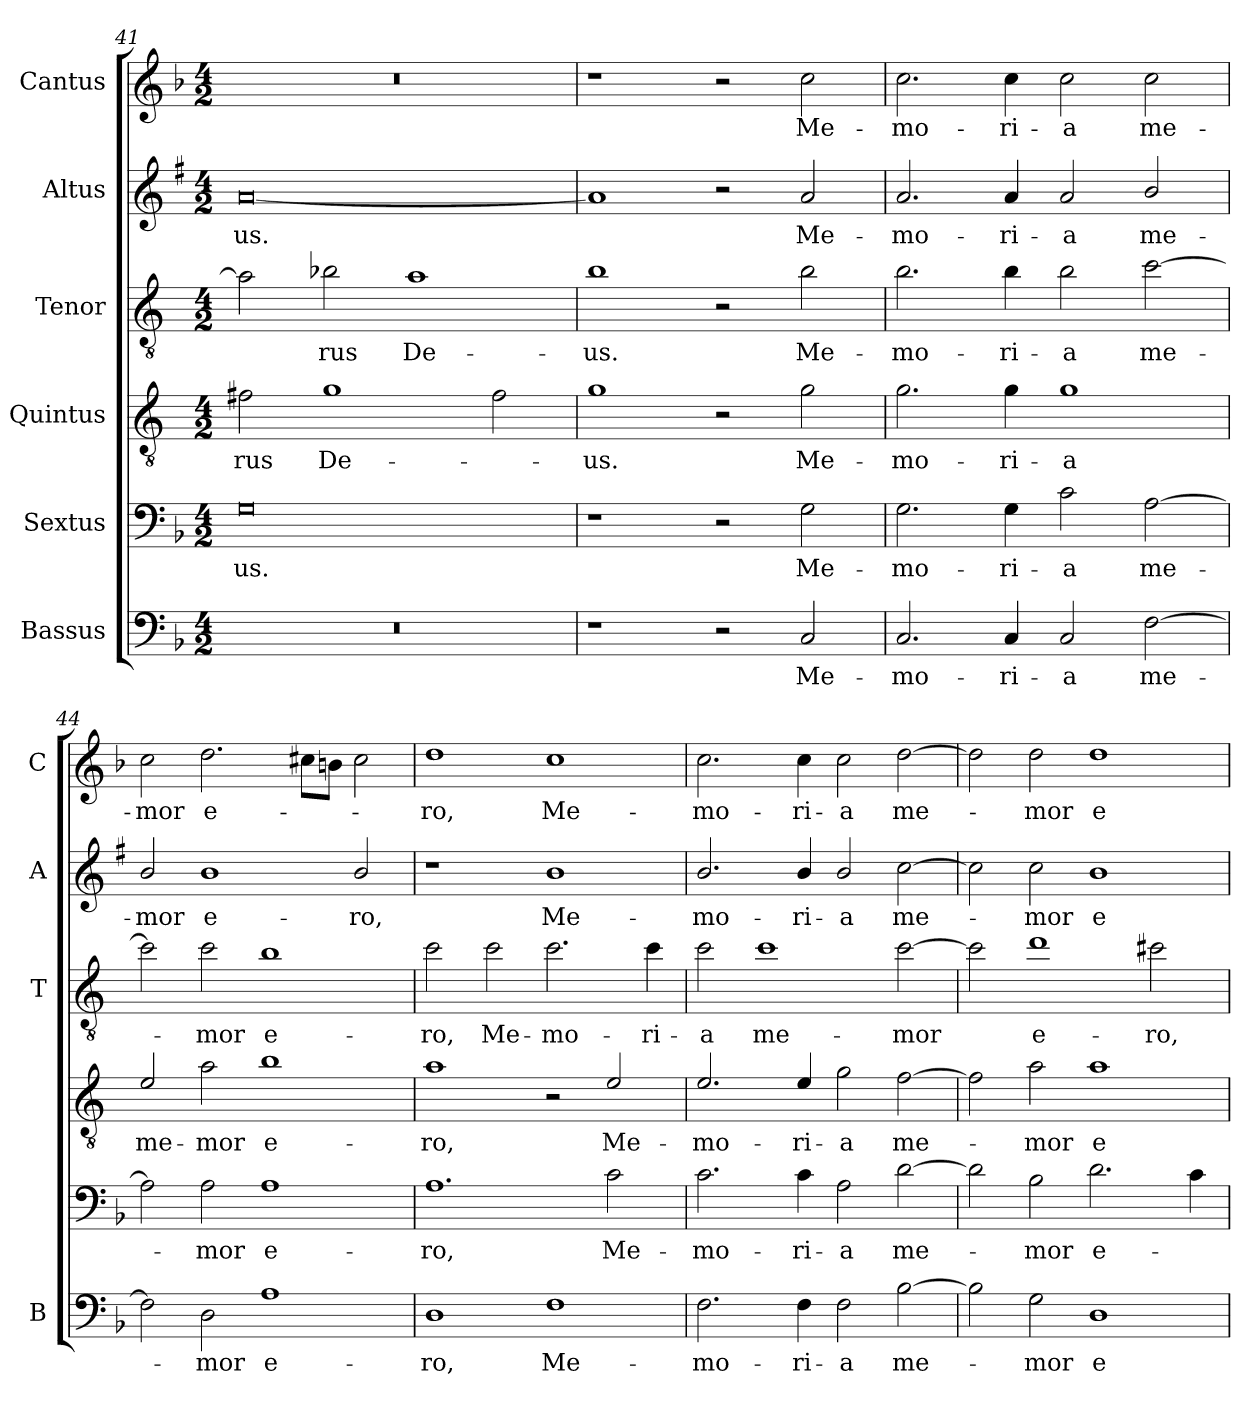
**kern	**text	**kern	**text	**kern	**text	**kern	**text	**kern	**text	**kern	**text
*part6	*part6	*part5	*part5	*part4	*part4	*part3	*part3	*part2	*part2	*part1	*part1
*staff6	*staff6	*staff5	*staff5	*staff4	*staff4	*staff3	*staff3	*staff2	*staff2	*staff1	*staff1
*I"Bassus	*	*I"Sextus	*	*I"Quintus	*	*I"Tenor	*	*I"Altus	*	*I"Cantus	*
*I'B	*	*	*	*	*	*I'T	*	*I'A	*	*I'C	*
*clefF4	*	*clefF4	*	*clefGv2	*	*clefGv2	*	*clefG2	*	*clefG2	*
*	*	*	*	*ITrd4c7	*	*ITrd4c7	*	*ITrd1c2	*	*	*
*k[b-]	*	*k[b-]	*	*k[b-]	*	*k[b-]	*	*k[b-]	*	*k[b-]	*
*F:	*	*F:	*	*F:	*	*F:	*	*F:	*	*F:	*
*M4/2	*	*M4/2	*	*M4/2	*	*M4/2	*	*M4/2	*	*M4/2	*
=41	=41	=41	=41	=41	=41	=41	=41	=41	=41	=41	=41
!	!	!	!LO:LY:b	!	!LO:LY:b	!	!	!	!LO:LY:b	!	!
0r	.	0G	-us.	2Bn\	-rus	2d\]	.	[0g	-us.	0r	.
!	!	!	!	!	!LO:LY:b	!	!LO:LY:b	!	!	!	!
.	.	.	.	1c	De-	2e-X\	-rus	.	.	.	.
!	!	!	!	!	!	!	!LO:LY:b	!	!	!	!
.	.	.	.	.	.	1d	De-	.	.	.	.
.	.	.	.	2B\	.	.	.	.	.	.	.
!!LO:PB:g=z
=42	=42	=42	=42	=42	=42	=42	=42	=42	=42	=42	=42
!	!	!	!	!	!LO:LY:b	!	!LO:LY:b	!	!	!	!
1r	.	1r	.	1c	-us.	1e	-us.	1g]	.	1r	.
2r	.	2r	.	2r	.	2r	.	2r	.	2r	.
!	!LO:LY:b	!	!LO:LY:b	!	!LO:LY:b	!	!LO:LY:b	!	!LO:LY:b	!	!LO:LY:b
2C/	Me-	2G\	Me-	2c\	Me-	2e\	Me-	2g/	Me-	2cc\	Me-
=43	=43	=43	=43	=43	=43	=43	=43	=43	=43	=43	=43
!	!LO:LY:b	!	!LO:LY:b	!	!LO:LY:b	!	!LO:LY:b	!	!LO:LY:b	!	!LO:LY:b
2.C/	-mo-	2.G\	-mo-	2.c\	-mo-	2.e\	-mo-	2.g/	-mo-	2.cc\	-mo-
!	!LO:LY:b	!	!LO:LY:b	!	!LO:LY:b	!	!LO:LY:b	!	!LO:LY:b	!	!LO:LY:b
4C/	-ri-	4G\	-ri-	4c\	-ri-	4e\	-ri-	4g/	-ri-	4cc\	-ri-
!	!LO:LY:b	!	!LO:LY:b	!	!LO:LY:b	!	!LO:LY:b	!	!LO:LY:b	!	!LO:LY:b
2C/	-a	2c\	-a	1c	-a	2e\	-a	2g/	-a	2cc\	-a
!	!LO:LY:b	!	!LO:LY:b	!	!	!	!LO:LY:b	!	!LO:LY:b	!	!LO:LY:b
[2F\	me-	[2A\	me-	.	.	[2f\	me-	2a/	me-	2cc\	me-
=44	=44	=44	=44	=44	=44	=44	=44	=44	=44	=44	=44
!	!	!	!	!	!LO:LY:b	!	!	!	!LO:LY:b	!	!LO:LY:b
2F\]	.	2A\]	.	2A/	me-	2f\]	.	2a/	-mor	2cc\	-mor
!	!LO:LY:b	!	!LO:LY:b	!	!LO:LY:b	!	!LO:LY:b	!	!LO:LY:b	!	!LO:LY:b
2D\	-mor	2A\	-mor	2d\	-mor	2f\	-mor	1a	e-	2.dd\	e-
!	!LO:LY:b	!	!LO:LY:b	!	!LO:LY:b	!	!LO:LY:b	!	!	!	!
1A	e-	1A	e-	1e	e-	1e	e-	.	.	.	.
.	.	.	.	.	.	.	.	.	.	8cc#X\L	.
.	.	.	.	.	.	.	.	.	.	8bn\J	.
!	!	!	!	!	!	!	!	!	!LO:LY:b	!	!
.	.	.	.	.	.	.	.	2a/	-ro,	2cc#\	.
=45	=45	=45	=45	=45	=45	=45	=45	=45	=45	=45	=45
!	!LO:LY:b	!	!LO:LY:b	!	!LO:LY:b	!	!LO:LY:b	!	!	!	!LO:LY:b
1D	-ro,	1.A	-ro,	1d	-ro,	2f\	-ro,	1r	.	1dd	-ro,
!	!	!	!	!	!	!	!LO:LY:b	!	!	!	!
.	.	.	.	.	.	2f\	Me-	.	.	.	.
!	!LO:LY:b	!	!	!	!	!	!LO:LY:b	!	!LO:LY:b	!	!LO:LY:b
1F	Me-	.	.	2r	.	2.f\	-mo-	1a	Me-	1cc	Me-
!	!	!	!LO:LY:b	!	!LO:LY:b	!	!	!	!	!	!
.	.	2c\	Me-	2A/	Me-	.	.	.	.	.	.
!	!	!	!	!	!	!	!LO:LY:b	!	!	!	!
.	.	.	.	.	.	4f\	-ri-	.	.	.	.
=46	=46	=46	=46	=46	=46	=46	=46	=46	=46	=46	=46
!	!LO:LY:b	!	!LO:LY:b	!	!LO:LY:b	!	!LO:LY:b	!	!LO:LY:b	!	!LO:LY:b
2.F\	-mo-	2.c\	-mo-	2.A/	-mo-	2f\	-a	2.a/	-mo-	2.cc\	-mo-
!	!	!	!	!	!	!	!LO:LY:b	!	!	!	!
.	.	.	.	.	.	1f	me-	.	.	.	.
!	!LO:LY:b	!	!LO:LY:b	!	!LO:LY:b	!	!	!	!LO:LY:b	!	!LO:LY:b
4F\	-ri-	4c\	-ri-	4A/	-ri-	.	.	4a/	-ri-	4cc\	-ri-
!	!LO:LY:b	!	!LO:LY:b	!	!LO:LY:b	!	!	!	!LO:LY:b	!	!LO:LY:b
2F\	-a	2A\	-a	2c\	-a	.	.	2a/	-a	2cc\	-a
!	!LO:LY:b	!	!LO:LY:b	!	!LO:LY:b	!	!LO:LY:b	!	!LO:LY:b	!	!LO:LY:b
[2B-\	me-	[2d\	me-	[2B-\	me-	[2f\	-mor	[2b-\	me-	[2dd\	me-
!!LO:LB:g=z
=47	=47	=47	=47	=47	=47	=47	=47	=47	=47	=47	=47
2B-\]	.	2d\]	.	2B-\]	.	2f\]	.	2b-\]	.	2dd\]	.
!	!LO:LY:b	!	!LO:LY:b	!	!LO:LY:b	!	!LO:LY:b	!	!LO:LY:b	!	!LO:LY:b
2G\	-mor	2B-\	-mor	2d\	-mor	1g	e-	2b-\	-mor	2dd\	-mor
!	!LO:LY:b	!	!LO:LY:b	!	!LO:LY:b	!	!	!	!LO:LY:b	!	!LO:LY:b
1D	e-	2.d\	e-	1d	e-	.	.	1a	e-	1dd	e-
!	!	!	!	!	!	!	!LO:LY:b	!	!	!	!
.	.	.	.	.	.	2f#X\	-ro,	.	.	.	.
.	.	4c\	.	.	.	.	.	.	.	.	.
=	=	=	=	=	=	=	=	=	=	=	=
*-	*-	*-	*-	*-	*-	*-	*-	*-	*-	*-	*-
